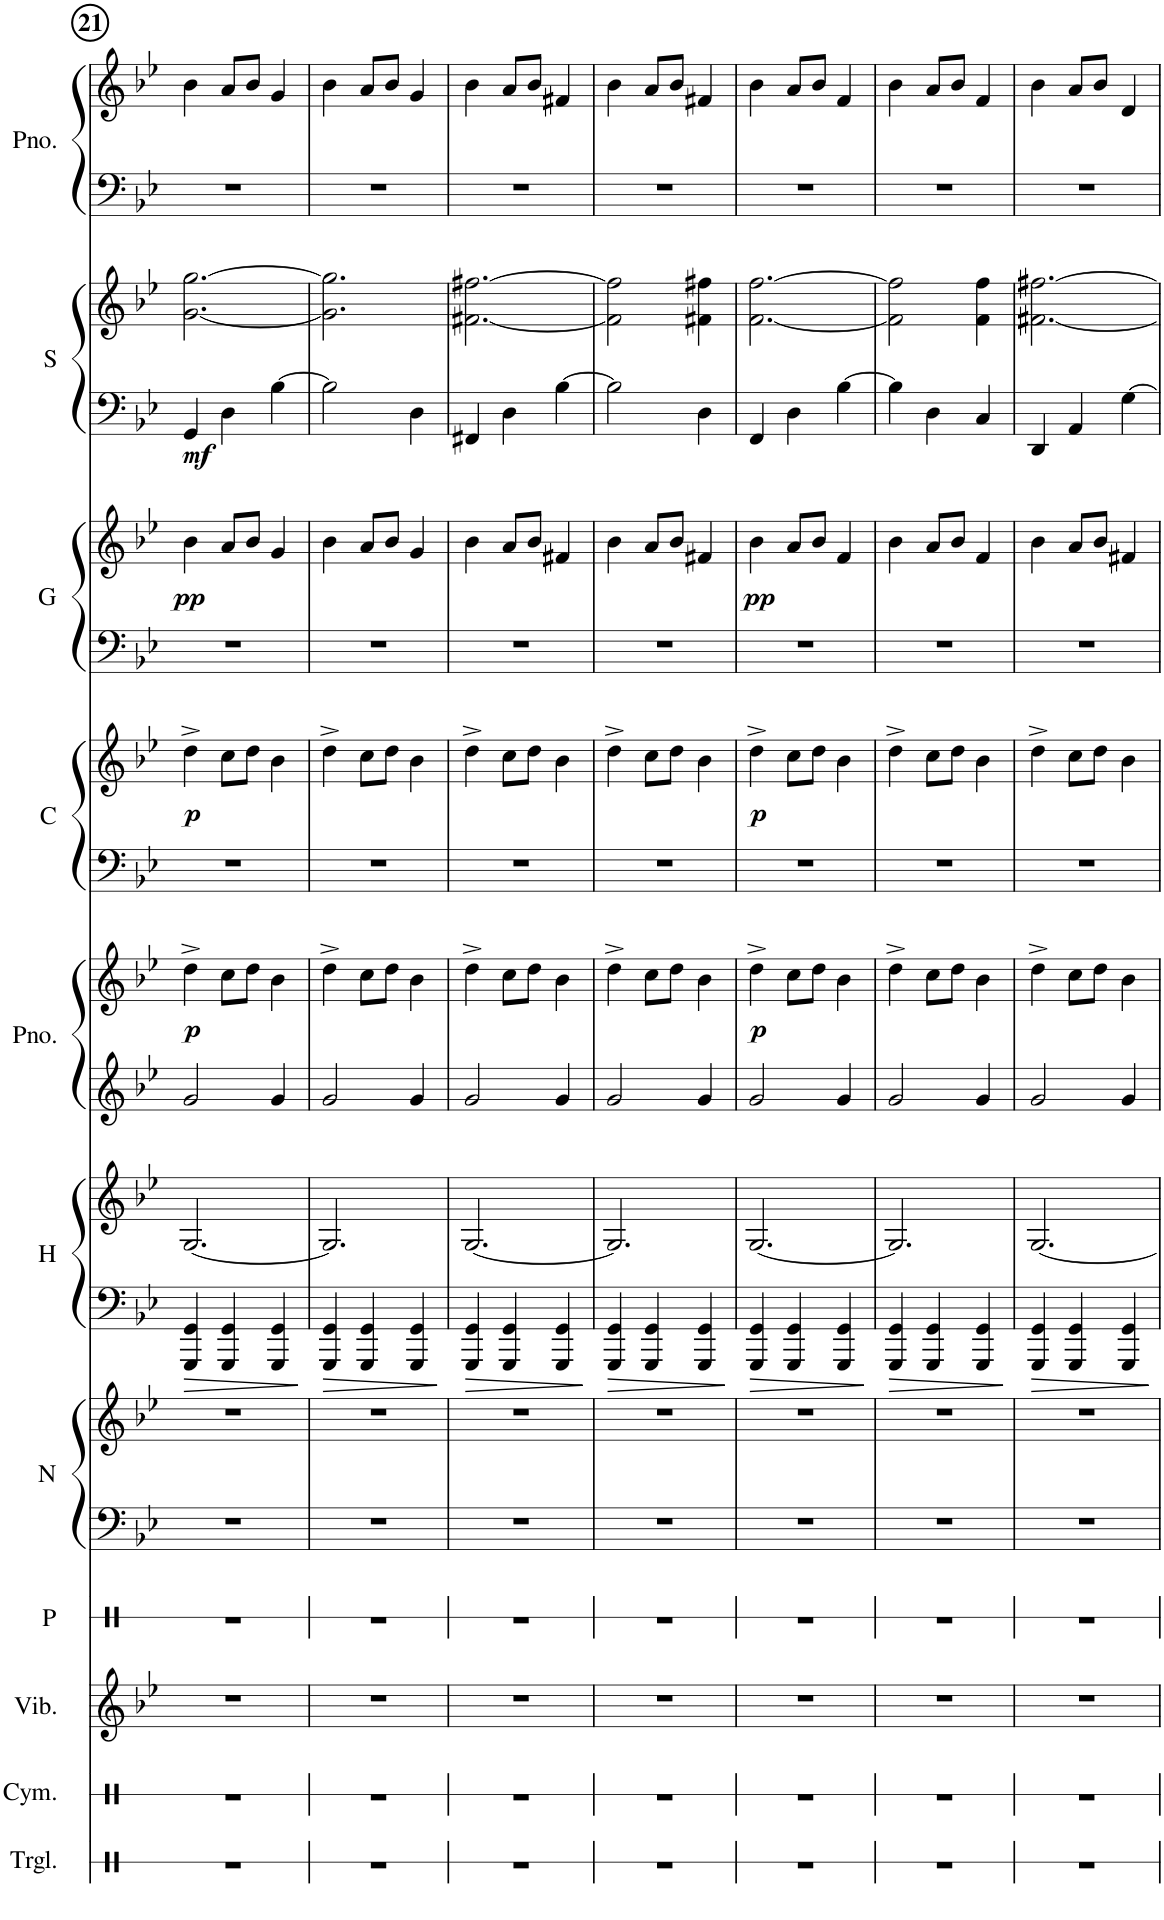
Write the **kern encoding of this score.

**kern	**kern	**kern	**kern	**kern	**kern	**kern	**kern	**kern	**kern	**dynam	**kern	**kern	**dynam	**kern	**kern	**dynam	**kern	**kern	**dynam	**kern	**kern
*part11	*part10	*part9	*part8	*part7	*part7	*part6	*part6	*part5	*part5	*part5	*part4	*part4	*part4	*part3	*part3	*part3	*part2	*part2	*part2	*part1	*part1
*staff18	*staff17	*staff16	*staff15	*staff14	*staff13	*staff12	*staff11	*staff10	*staff9	*staff9/10	*staff8	*staff7	*staff7/8	*staff6	*staff5	*staff5/6	*staff4	*staff3	*staff3/4	*staff2	*staff1
*I"Triangle	*I"Cymbal	*I"Vibraphone	*I"Panda	*I"Nate?	*	*I"Makeup Cake	*	*I"Piano	*	*	*I"Wyoming	*	*	*I"Dumb One	*	*	*I"SANTA!	*	*	*I"Piano	*
*I'Trgl.	*I'Cym.	*I'Vib.	*I'P	*I'N	*	*	*	*I'Pno.	*	*	*	*	*	*	*	*	*I'S	*	*	*I'Pno.	*
!!LO:PB:g=z
*clefX	*clefX	*clefG2	*clefX	*clefF4	*clefG2	*clefF4	*clefG2	*clefG2	*clefG2	*	*clefF4	*clefG2	*	*clefF4	*clefG2	*	*clefF4	*clefG2	*	*clefF4	*clefG2
*k[]	*k[]	*k[b-e-]	*k[]	*k[b-e-]	*k[b-e-]	*k[b-e-]	*k[b-e-]	*k[b-e-]	*k[b-e-]	*	*k[b-e-]	*k[b-e-]	*	*k[b-e-]	*k[b-e-]	*	*k[b-e-]	*k[b-e-]	*	*k[b-e-]	*k[b-e-]
*M3/4	*M3/4	*M3/4	*M3/4	*M3/4	*M3/4	*M3/4	*M3/4	*M3/4	*M3/4	*	*M3/4	*M3/4	*	*M3/4	*M3/4	*	*M3/4	*M3/4	*	*M3/4	*M3/4
=21	=21	=21	=21	=21	=21	=21	=21	=21	=21	=21	=21	=21	=21	=21	=21	=21	=21	=21	=21	=21	=21
!	!	!	!	!	!	!	!	!	!	!LO:DY:b	!	!	!LO:DY:b	!	!	!LO:DY:b	!	!	!LO:DY:b=2	!	!
2.r	2.r	2.r	2.r	2.r	2.r	4GGG/ 4GG/	[2.G/	2g/	4dd^\	p	2.r	4dd^\	p	2.r	4b-\	pp	4GG/	[2.g\ [2.gg\	mf	2.r	4b-\
.	.	.	.	.	.	4GGG/ 4GG/	.	.	8cc\L	.	.	8cc\L	.	.	8a/L	.	4D\	.	.	.	8a/L
.	.	.	.	.	.	.	.	.	8dd\J	.	.	8dd\J	.	.	8b-/J	.	.	.	.	.	8b-/J
.	.	.	.	.	.	4GGG/ 4GG/	.	4g/	4b-\	.	.	4b-\	.	.	4g/	.	[4B-\	.	.	.	4g/
=22	=22	=22	=22	=22	=22	=22	=22	=22	=22	=22	=22	=22	=22	=22	=22	=22	=22	=22	=22	=22	=22
2.r	2.r	2.r	2.r	2.r	2.r	4GGG/ 4GG/	2.G/]	2g/	4dd^\	.	2.r	4dd^\	.	2.r	4b-\	.	2B-\]	2.g\] 2.gg\]	.	2.r	4b-\
.	.	.	.	.	.	4GGG/ 4GG/	.	.	8cc\L	.	.	8cc\L	.	.	8a/L	.	.	.	.	.	8a/L
.	.	.	.	.	.	.	.	.	8dd\J	.	.	8dd\J	.	.	8b-/J	.	.	.	.	.	8b-/J
.	.	.	.	.	.	4GGG/ 4GG/	.	4g/	4b-\	.	.	4b-\	.	.	4g/	.	4D\	.	.	.	4g/
=23	=23	=23	=23	=23	=23	=23	=23	=23	=23	=23	=23	=23	=23	=23	=23	=23	=23	=23	=23	=23	=23
2.r	2.r	2.r	2.r	2.r	2.r	4GGG/ 4GG/	[2.G/	2g/	4dd^\	.	2.r	4dd^\	.	2.r	4b-\	.	4FF#X/	[2.f#X\ [2.ff#X\	.	2.r	4b-\
.	.	.	.	.	.	4GGG/ 4GG/	.	.	8cc\L	.	.	8cc\L	.	.	8a/L	.	4D\	.	.	.	8a/L
.	.	.	.	.	.	.	.	.	8dd\J	.	.	8dd\J	.	.	8b-/J	.	.	.	.	.	8b-/J
.	.	.	.	.	.	4GGG/ 4GG/	.	4g/	4b-\	.	.	4b-\	.	.	4f#X/	.	[4B-\	.	.	.	4f#X/
=24	=24	=24	=24	=24	=24	=24	=24	=24	=24	=24	=24	=24	=24	=24	=24	=24	=24	=24	=24	=24	=24
2.r	2.r	2.r	2.r	2.r	2.r	4GGG/ 4GG/	2.G/]	2g/	4dd^\	.	2.r	4dd^\	.	2.r	4b-\	.	2B-\]	2f#\] 2ff#\]	.	2.r	4b-\
.	.	.	.	.	.	4GGG/ 4GG/	.	.	8cc\L	.	.	8cc\L	.	.	8a/L	.	.	.	.	.	8a/L
.	.	.	.	.	.	.	.	.	8dd\J	.	.	8dd\J	.	.	8b-/J	.	.	.	.	.	8b-/J
.	.	.	.	.	.	4GGG/ 4GG/	.	4g/	4b-\	.	.	4b-\	.	.	4f#X/	.	4D\	4f#X\ 4ff#X\	.	.	4f#X/
=25	=25	=25	=25	=25	=25	=25	=25	=25	=25	=25	=25	=25	=25	=25	=25	=25	=25	=25	=25	=25	=25
!	!	!	!	!	!	!	!	!	!	!LO:DY:b	!	!	!LO:DY:b	!	!	!LO:DY:b	!	!	!	!	!
2.r	2.r	2.r	2.r	2.r	2.r	4GGG/ 4GG/	[2.G/	2g/	4dd^\	p	2.r	4dd^\	p	2.r	4b-\	pp	4FF/	[2.f\ [2.ff\	.	2.r	4b-\
.	.	.	.	.	.	4GGG/ 4GG/	.	.	8cc\L	.	.	8cc\L	.	.	8a/L	.	4D\	.	.	.	8a/L
.	.	.	.	.	.	.	.	.	8dd\J	.	.	8dd\J	.	.	8b-/J	.	.	.	.	.	8b-/J
.	.	.	.	.	.	4GGG/ 4GG/	.	4g/	4b-\	.	.	4b-\	.	.	4f/	.	[4B-\	.	.	.	4f/
=26	=26	=26	=26	=26	=26	=26	=26	=26	=26	=26	=26	=26	=26	=26	=26	=26	=26	=26	=26	=26	=26
2.r	2.r	2.r	2.r	2.r	2.r	4GGG/ 4GG/	2.G/]	2g/	4dd^\	.	2.r	4dd^\	.	2.r	4b-\	.	4B-\]	2f\] 2ff\]	.	2.r	4b-\
.	.	.	.	.	.	4GGG/ 4GG/	.	.	8cc\L	.	.	8cc\L	.	.	8a/L	.	4D\	.	.	.	8a/L
.	.	.	.	.	.	.	.	.	8dd\J	.	.	8dd\J	.	.	8b-/J	.	.	.	.	.	8b-/J
.	.	.	.	.	.	4GGG/ 4GG/	.	4g/	4b-\	.	.	4b-\	.	.	4f/	.	4C/	4f\ 4ff\	.	.	4f/
=27	=27	=27	=27	=27	=27	=27	=27	=27	=27	=27	=27	=27	=27	=27	=27	=27	=27	=27	=27	=27	=27
2.r	2.r	2.r	2.r	2.r	2.r	4GGG/ 4GG/	[2.G/	2g/	4dd^\	.	2.r	4dd^\	.	2.r	4b-\	.	4DD/	[2.f#X\ [2.ff#X\	.	2.r	4b-\
.	.	.	.	.	.	4GGG/ 4GG/	.	.	8cc\L	.	.	8cc\L	.	.	8a/L	.	4AA/	.	.	.	8a/L
.	.	.	.	.	.	.	.	.	8dd\J	.	.	8dd\J	.	.	8b-/J	.	.	.	.	.	8b-/J
.	.	.	.	.	.	4GGG/ 4GG/	.	4g/	4b-\	.	.	4b-\	.	.	4f#X/	.	[4G\	.	.	.	4d/
=	=	=	=	=	=	=	=	=	=	=	=	=	=	=	=	=	=	=	=	=	=
*-	*-	*-	*-	*-	*-	*-	*-	*-	*-	*-	*-	*-	*-	*-	*-	*-	*-	*-	*-	*-	*-
